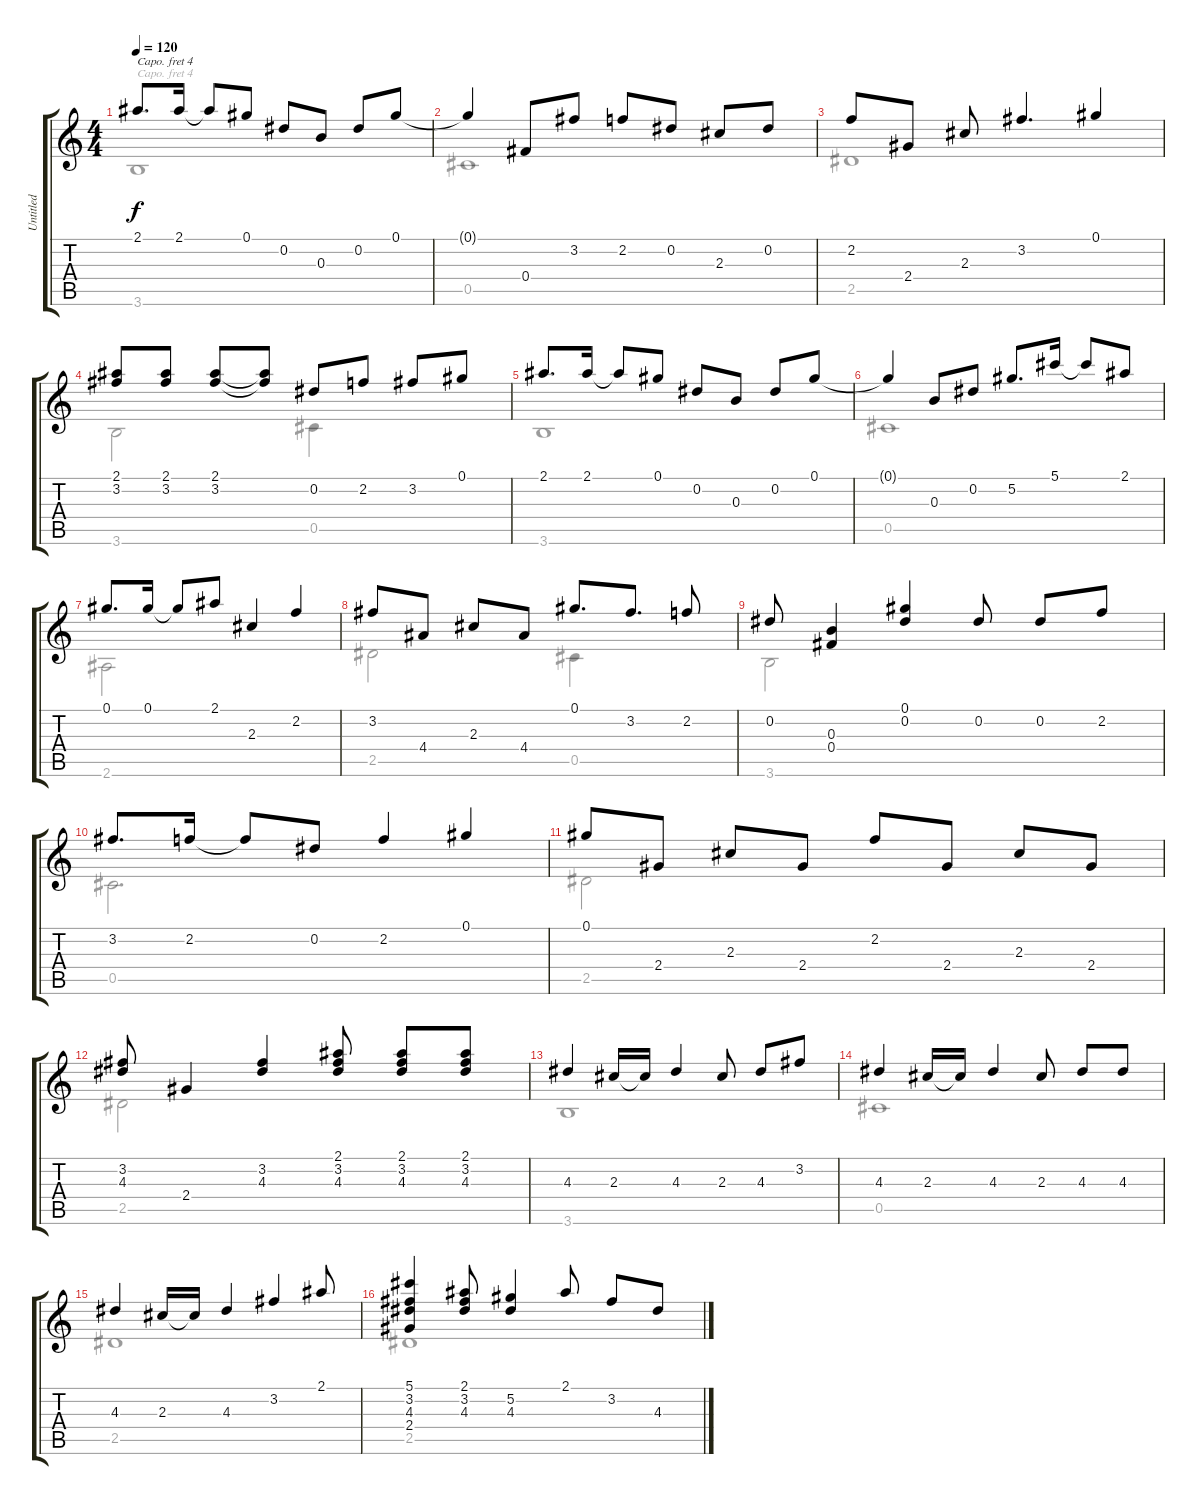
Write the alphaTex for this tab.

\track ("Untitled" "Untitled") {instrument acousticguitarnylon}
\staff {score tabs}
\capo 4
\tuning (E4 B3 G3 D3 A2 E2) {hide}
\voice
\ts (4 4)
\tempo 120
\clef g2
\ks c
2.1.8{d dy f} 2.1.16 2.1{t}.8 0.1.8 0.2.8 0.3.8 0.2.8 0.1.8 |
0.1{t}.4 0.4.8 3.2.8 2.2.8 0.2.8 2.3.8 0.2.8 |
2.2.8 2.4.8 2.3.8 3.2.4{d} 0.1.4 |
(2.1 3.2).8 (2.1 3.2).8 (2.1 3.2).8 (2.1{t} 3.2{t}).8 0.2.8 2.2.8 3.2.8 0.1.8 |
2.1.8{d} 2.1.16 2.1{t}.8 0.1.8 0.2.8 0.3.8 0.2.8 0.1.8 |
0.1{t}.4 0.3.8 0.2.8 5.2.8{d} 5.1.16 5.1{t}.8 2.1.8 |
0.1.8{d} 0.1.16 0.1{t}.8 2.1.8 2.3.4 2.2.4 |
3.2.8 4.4.8 2.3.8 4.4.8 0.1.8{d} 3.2.8{d} 2.2.8 |
0.2.8 (0.3 0.4).4 (0.1 0.2).4 0.2.8 0.2.8 2.2.8 |
3.2.8{d} 2.2.16 2.2{t}.8 0.2.8 2.2.4 0.1.4 |
0.1.8 2.4.8 2.3.8 2.4.8 2.2.8 2.4.8 2.3.8 2.4.8 |
(3.2 4.3).8 2.4.4 (3.2 4.3).4 (2.1 3.2 4.3).8 (2.1 3.2 4.3).8 (2.1 3.2 4.3).8 |
4.3.4 2.3.16 2.3{t}.16 4.3.4 2.3.8 4.3.8 3.2.8 |
4.3.4 2.3.16 2.3{t}.16 4.3.4 2.3.8 4.3.8 4.3.8 |
4.3.4 2.3.16 2.3{t}.16 4.3.4 3.2.4 2.1.8 |
(5.1 3.2 4.3 2.4).4 (2.1 3.2 4.3).8 (5.2 4.3).4 2.1.8 3.2.8 4.3.8
\voice
\clef g2
\ottava regular
\simile none
\ks c
3.6.1{dy f} |
0.5.1 |
2.5.1 |
3.6.2 0.5.4 |
3.6.1 |
0.5.1 |
2.6.2 |
2.5.2 0.5.4 |
3.6.2 |
0.5.2{d} |
2.5.2 |
2.5.2 |
3.6.1 |
0.5.1 |
2.5.1 |
2.5.1
